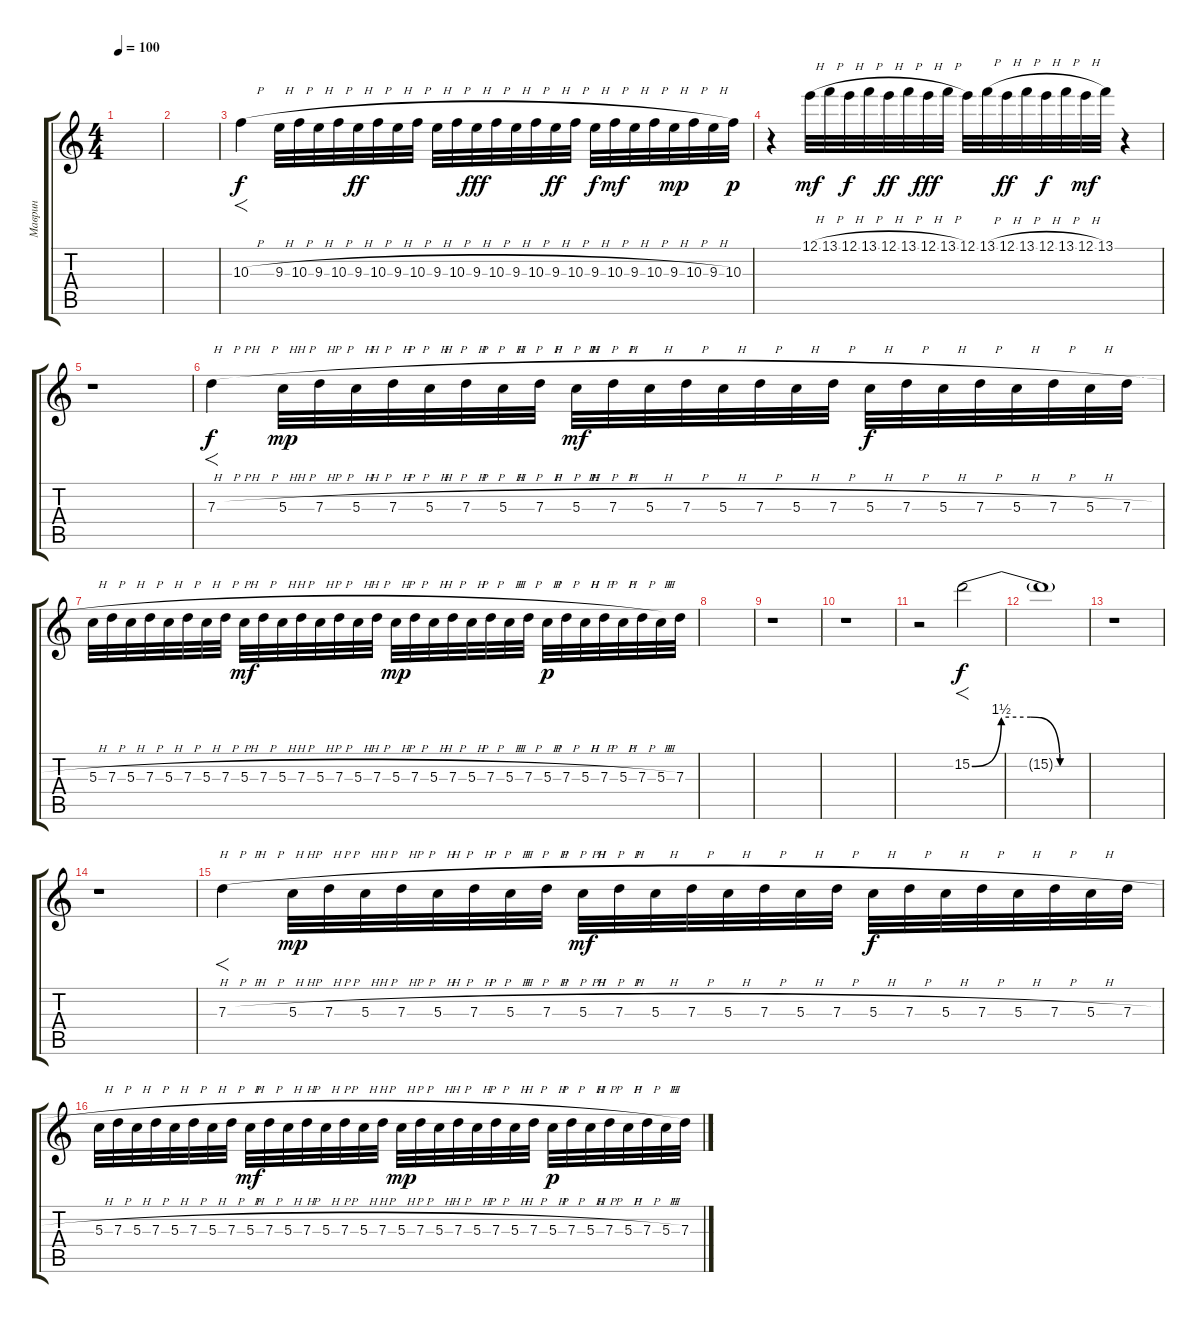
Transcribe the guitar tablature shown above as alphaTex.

\track ("Маврин" "Маврин") {instrument overdrivenguitar}
\staff {score tabs}
\tuning (E4 B3 G3 D3 A2 E2) {hide}
\ts (4 4)
\tempo 100
\clef g2
\ks c
|
|
10.3{h}.4{f} 9.3{h}.32 10.3{h}.32 9.3{h}.32 10.3{h}.32 9.3{h}.32{dy ff} 10.3{h}.32 9.3{h}.32 10.3{h}.32 9.3{h}.32 10.3{h}.32 9.3{h}.32{dy fff} 10.3{h}.32 9.3{h}.32 10.3{h}.32 9.3{h}.32{dy ff} 10.3{h}.32 9.3{h}.32{dy f} 10.3{h}.32{dy mf} 9.3{h}.32 10.3{h}.32 9.3{h}.32{dy mp} 10.3{h}.32 9.3{h}.32 10.3.32{dy p} |
r.4 12.1{h}.32{dy mf} 13.1{h}.32 12.1{h}.32{dy f} 13.1{h}.32 12.1{h}.32{dy ff} 13.1{h}.32 12.1{h}.32{dy fff} 13.1{h}.32 12.1.32 13.1{h}.32 12.1{h}.32{dy ff} 13.1{h}.32 12.1{h}.32{dy f} 13.1{h}.32 12.1{h}.32{dy mf} 13.1.32 r.4 |
r.1 |
7.3{h}.4{f dy f balance 4} 5.3{h}.32{dy mp} 7.3{h}.32 5.3{h}.32 7.3{h}.32 5.3{h}.32 7.3{h}.32 5.3{h}.32 7.3{h}.32 5.3{h}.32{dy mf} 7.3{h}.32 5.3{h}.32 7.3{h}.32 5.3{h}.32 7.3{h}.32 5.3{h}.32 7.3{h}.32 5.3{h}.32{dy f} 7.3{h}.32 5.3{h}.32 7.3{h}.32 5.3{h}.32 7.3{h}.32 5.3{h}.32 7.3{h}.32 |
5.3{h}.32 7.3{h}.32 5.3{h}.32 7.3{h}.32 5.3{h}.32 7.3{h}.32 5.3{h}.32 7.3{h}.32 5.3{h}.32{dy mf} 7.3{h}.32 5.3{h}.32 7.3{h}.32 5.3{h}.32 7.3{h}.32 5.3{h}.32 7.3{h}.32 5.3{h}.32{dy mp} 7.3{h}.32 5.3{h}.32 7.3{h}.32 5.3{h}.32 7.3{h}.32 5.3{h}.32 7.3{h}.32 5.3{h}.32{dy p} 7.3{h}.32 5.3{h}.32 7.3{h}.32 5.3{h}.32 7.3{h}.32 5.3{h}.32 7.3.32 |
|
r.1 |
r.1 |
r.2 15.2{be (custom 0 0 15 6 30 6 45 0 60 0)}.2{f dy f balance 12} |
15.2{t}.1 |
r.1 |
r.1 |
7.3{h}.4{f balance 4} 5.3{h}.32{dy mp} 7.3{h}.32 5.3{h}.32 7.3{h}.32 5.3{h}.32 7.3{h}.32 5.3{h}.32 7.3{h}.32 5.3{h}.32{dy mf} 7.3{h}.32 5.3{h}.32 7.3{h}.32 5.3{h}.32 7.3{h}.32 5.3{h}.32 7.3{h}.32 5.3{h}.32{dy f} 7.3{h}.32 5.3{h}.32 7.3{h}.32 5.3{h}.32 7.3{h}.32 5.3{h}.32 7.3{h}.32 |
5.3{h}.32 7.3{h}.32 5.3{h}.32 7.3{h}.32 5.3{h}.32 7.3{h}.32 5.3{h}.32 7.3{h}.32 5.3{h}.32{dy mf} 7.3{h}.32 5.3{h}.32 7.3{h}.32 5.3{h}.32 7.3{h}.32 5.3{h}.32 7.3{h}.32 5.3{h}.32{dy mp} 7.3{h}.32 5.3{h}.32 7.3{h}.32 5.3{h}.32 7.3{h}.32 5.3{h}.32 7.3{h}.32 5.3{h}.32{dy p} 7.3{h}.32 5.3{h}.32 7.3{h}.32 5.3{h}.32 7.3{h}.32 5.3{h}.32 7.3.32
